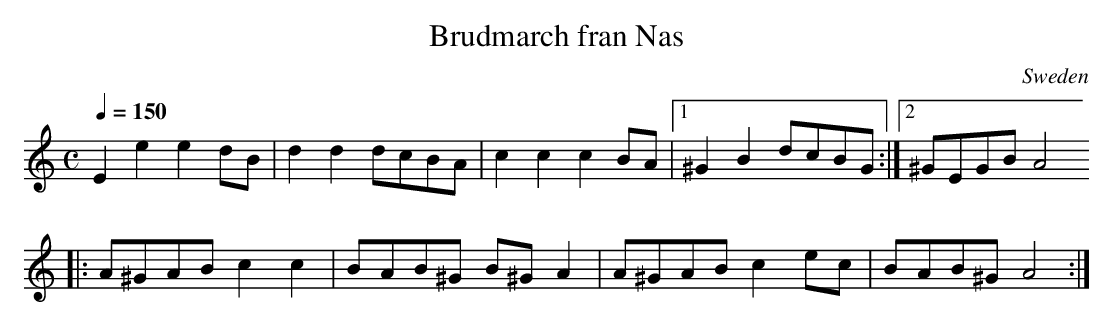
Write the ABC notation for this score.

X:1
T:Brudmarch fran Nas
L:1/8
O:Sweden
Q:1/4=150
M:C
K:C major
E2e2e2dB|d2d2dcBA|c2c2c2BA|[1^G2B2dcBG:|[2^GEGB A4
|:A^GAB c2c2|BAB^G B^G A2|A^GAB c2ec|BAB^G A4:|
